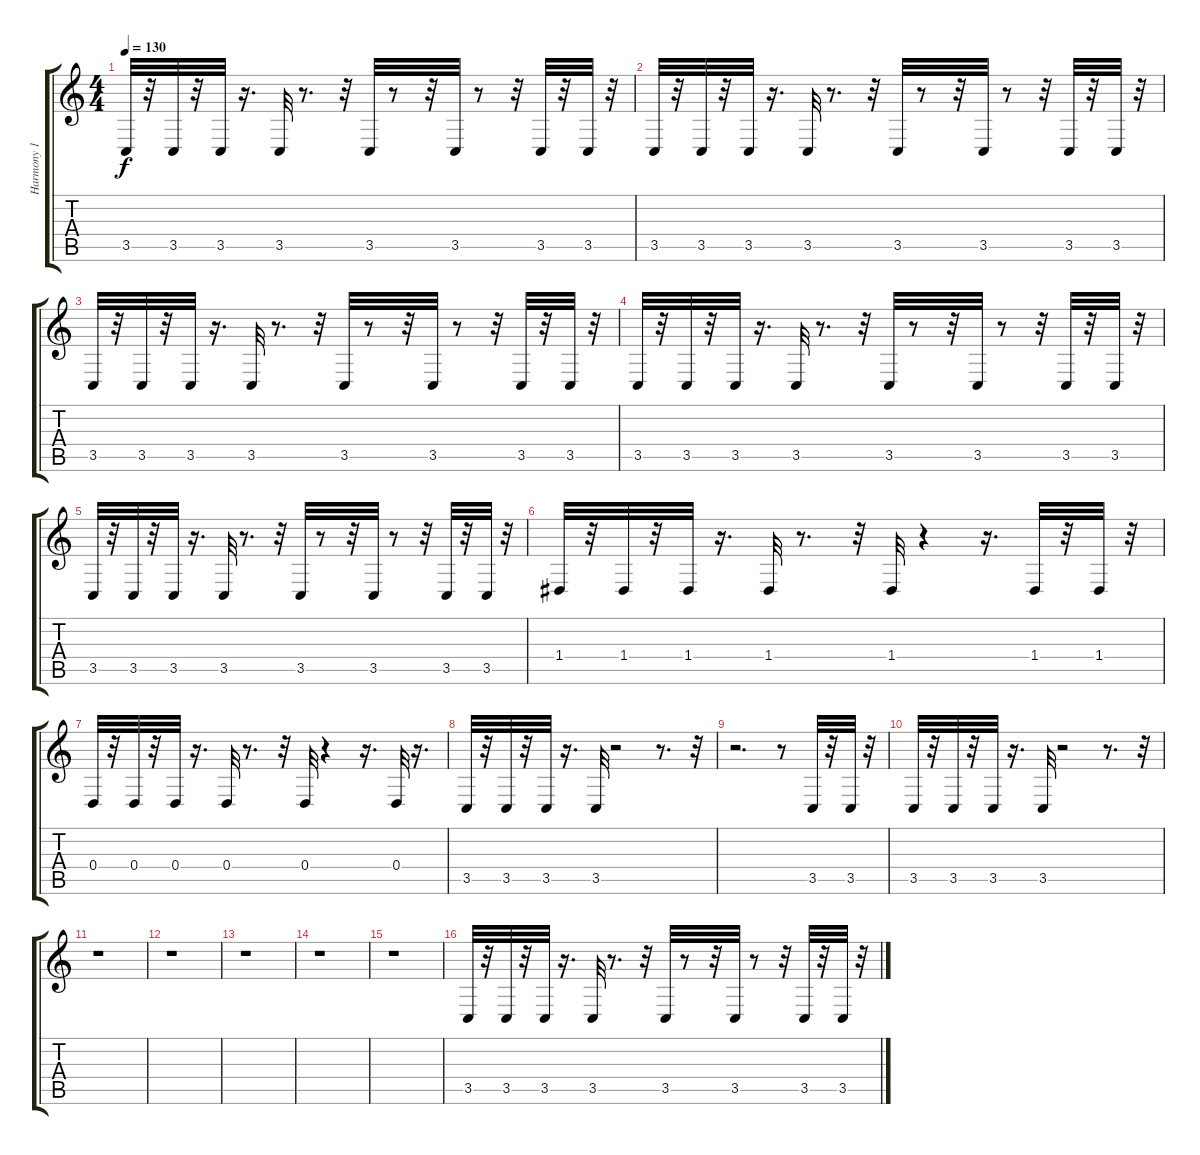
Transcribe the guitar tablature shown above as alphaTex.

\track ("Harmony 1" "Harmony 1") {instrument bagpipe}
\staff {score tabs}
\tuning (E4 B3 G3 D3 A2 E2) {hide}
\ts (4 4)
\tempo 130
\clef g2
\ks c
3.5.32{dy f} r.32 3.5.32 r.32 3.5.32 r.16{d} 3.5.32 r.8{d} r.32 3.5.32 r.8 r.32 3.5.32 r.8 r.32 3.5.32 r.32 3.5.32 r.32 |
3.5.32 r.32 3.5.32 r.32 3.5.32 r.16{d} 3.5.32 r.8{d} r.32 3.5.32 r.8 r.32 3.5.32 r.8 r.32 3.5.32 r.32 3.5.32 r.32 |
3.5.32 r.32 3.5.32 r.32 3.5.32 r.16{d} 3.5.32 r.8{d} r.32 3.5.32 r.8 r.32 3.5.32 r.8 r.32 3.5.32 r.32 3.5.32 r.32 |
3.5.32 r.32 3.5.32 r.32 3.5.32 r.16{d} 3.5.32 r.8{d} r.32 3.5.32 r.8 r.32 3.5.32 r.8 r.32 3.5.32 r.32 3.5.32 r.32 |
3.5.32 r.32 3.5.32 r.32 3.5.32 r.16{d} 3.5.32 r.8{d} r.32 3.5.32 r.8 r.32 3.5.32 r.8 r.32 3.5.32 r.32 3.5.32 r.32 |
1.4.32 r.32 1.4.32 r.32 1.4.32 r.16{d} 1.4.32 r.8{d} r.32 1.4.32 r.4 r.16{d} 1.4.32 r.32 1.4.32 r.32 |
0.4.32 r.32 0.4.32 r.32 0.4.32 r.16{d} 0.4.32 r.8{d} r.32 0.4.32 r.4 r.16{d} 0.4.32 r.16{d} |
3.5.32 r.32 3.5.32 r.32 3.5.32 r.16{d} 3.5.32 r.2 r.8{d} r.32 |
r.2{d} r.8 3.5.32 r.32 3.5.32 r.32 |
3.5.32 r.32 3.5.32 r.32 3.5.32 r.16{d} 3.5.32 r.2 r.8{d} r.32 |
r.1 |
r.1 |
r.1 |
r.1 |
r.1 |
3.5.32 r.32 3.5.32 r.32 3.5.32 r.16{d} 3.5.32 r.8{d} r.32 3.5.32 r.8 r.32 3.5.32 r.8 r.32 3.5.32 r.32 3.5.32 r.32
